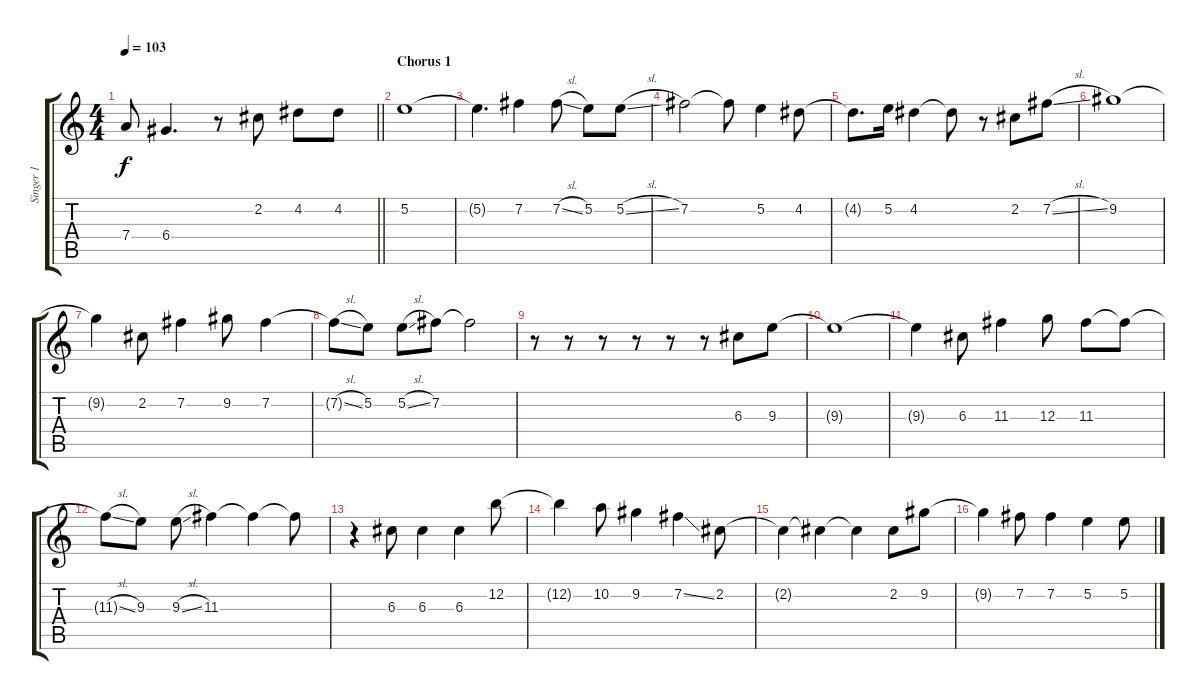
\track ("Singer 1" "Singer 1") {instrument overdrivenguitar}
\staff {score tabs}
\tuning (E4 B3 G3 D3 A2 E2) {hide}
\ts (4 4)
\tempo 103
\clef g2
\barLineRight lightlight
\ks c
7.4{t}.8{dy f} 6.4.4{d} r.8 2.2.8 4.2.8 4.2.8 |
\section ("" "Chorus 1")
5.2.1 |
5.2{t}.4{d} 7.2.4 7.2{sl}.8 5.2.8 5.2{sl}.8 |
7.2.2 7.2{t}.8 5.2.4 4.2.8 |
4.2{t}.8{d} 5.2.16 4.2.4 4.2{t}.8 r.8 2.2.8 7.2{sl}.8 |
9.2.1 |
9.2{t}.4 2.2.8 7.2.4 9.2.8 7.2.4 |
7.2{sl t}.8 5.2.8 5.2{sl}.8 7.2.8 7.2{t}.2 |
r.8 r.8 r.8 r.8 r.8 r.8 6.3.8 9.3.8 |
9.3{t}.1 |
9.3{t}.4 6.3.8 11.3.4 12.3.8 11.3.8 11.3{t}.8 |
11.3{sl t}.8 9.3.8 9.3{sl}.8 11.3.4 11.3{t}.4 11.3{t}.8 |
r.4 6.3.8 6.3.4 6.3.4 12.2.8 |
12.2{t}.4 10.2.8 9.2.4 7.2{ss}.4 2.2.8 |
2.2{t}.4 2.2{t}.4 2.2{t}.4 2.2.8 9.2.8 |
9.2{t}.4 7.2.8 7.2.4 5.2.4 5.2.8
